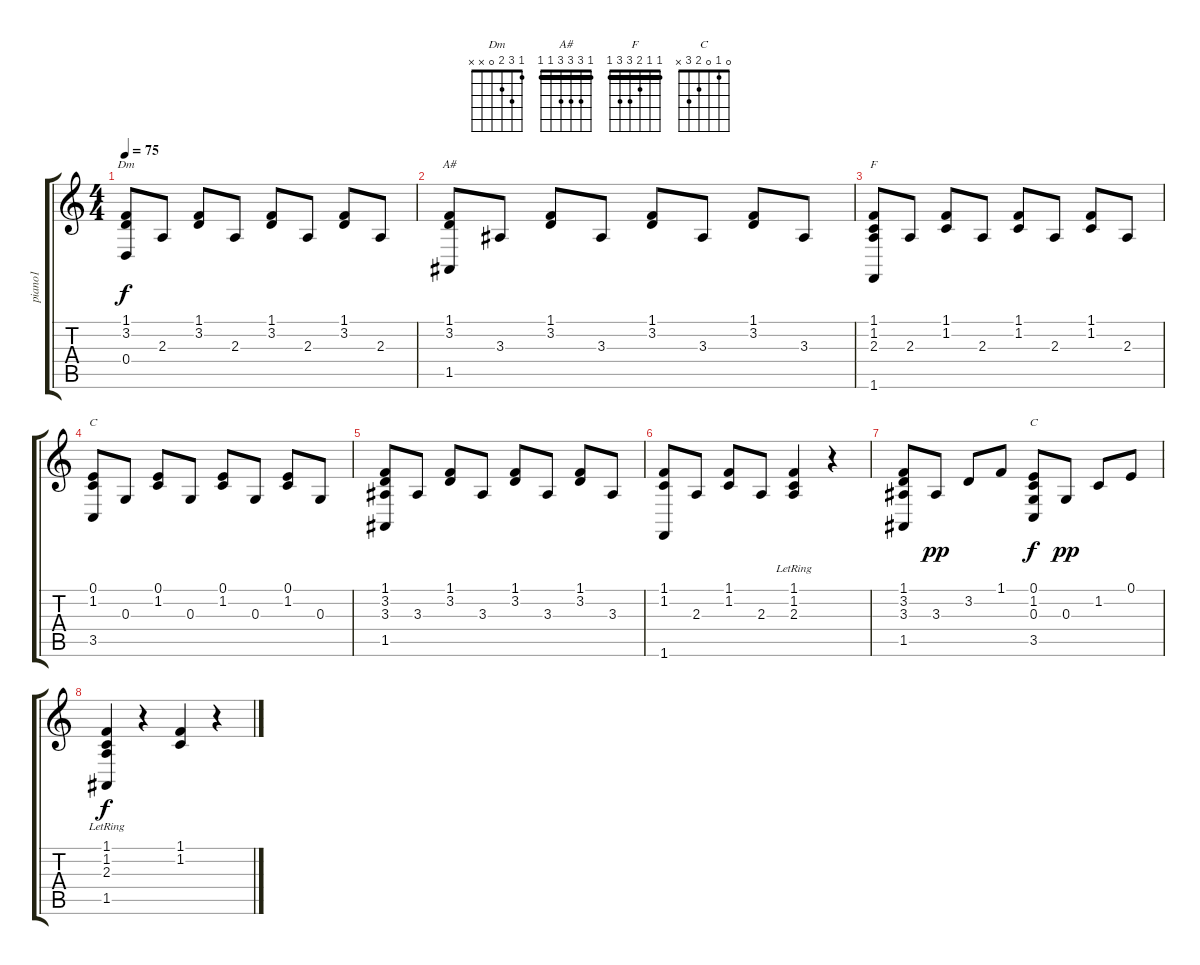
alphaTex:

\track ("piano1" "piano1") {instrument acousticgrandpiano}
\staff {score tabs}
\tuning (E4 B3 G3 D3 A2 E2) {hide}
\chord ("Dm" 1 3 2 0 x x)
\chord ("A#" 1 3 3 3 1 1) {barre 1}
\chord ("F" 1 1 2 3 3 1) {barre 1}
\chord ("C" 0 1 x 2 3 x)
\chord ("C" 0 1 0 2 3 x)
\ts (4 4)
\tempo 75
\clef g2
\ks c
(1.1 3.2 0.4).8{ch "Dm" dy f} 2.3.8 (1.1 3.2).8 2.3.8 (1.1 3.2).8 2.3.8 (1.1 3.2).8 2.3.8 |
(1.1 3.2 1.5).8{ch "A#"} 3.3.8 (1.1 3.2).8 3.3.8 (1.1 3.2).8 3.3.8 (1.1 3.2).8 3.3.8 |
(1.1 1.2 2.3 1.6).8{ch "F"} 2.3.8 (1.1 1.2).8 2.3.8 (1.1 1.2).8 2.3.8 (1.1 1.2).8 2.3.8 |
(0.1 1.2 3.5).8{ch "C"} 0.3.8 (0.1 1.2).8 0.3.8 (0.1 1.2).8 0.3.8 (0.1 1.2).8 0.3.8 |
(1.1 3.2 3.3 1.5).8 3.3.8 (1.1 3.2).8 3.3.8 (1.1 3.2).8 3.3.8 (1.1 3.2).8 3.3.8 |
(1.1 1.2 1.6).8 2.3.8 (1.1 1.2).8 2.3.8 (1.1{lr} 1.2 2.3{lr}).4 r.4 |
(1.1 3.2 3.3 1.5).8 3.3.8{dy pp} 3.2.8 1.1.8 (0.1 1.2 0.3 3.5).8{ch "C" dy f} 0.3.8{dy pp} 1.2.8 0.1.8 |
(1.1{lr} 1.2 2.3 1.5{lr}).4{dy f} r.4 (1.1 1.2).4 r.4
